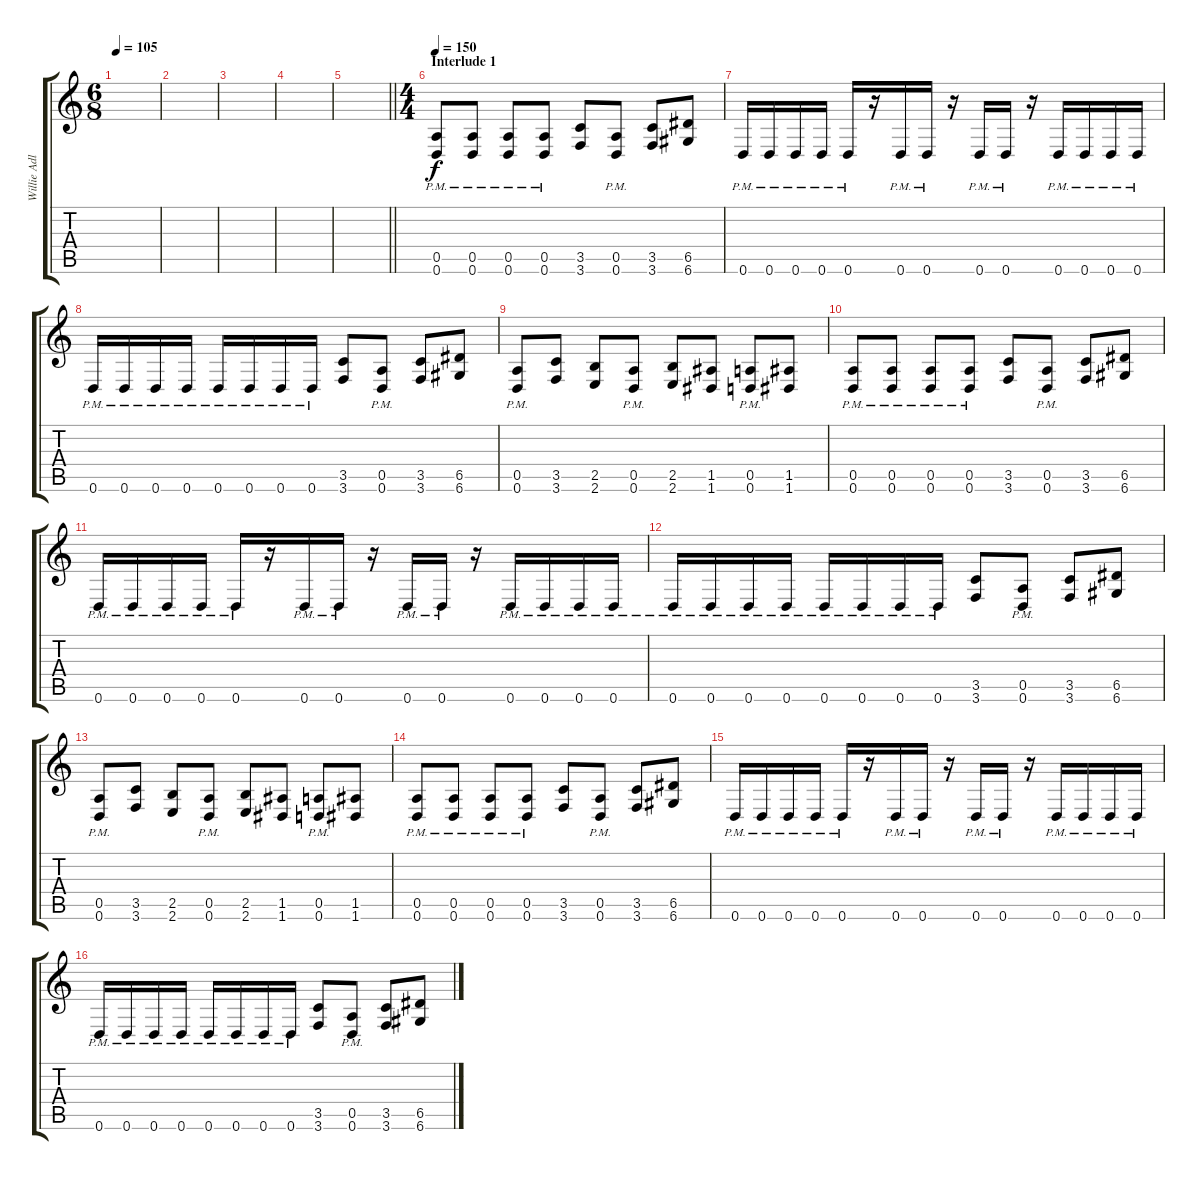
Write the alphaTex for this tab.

\track ("Willie Adler - Rhythm" "Willie Adl") {instrument distortionguitar}
\staff {score tabs}
\tuning (E4 B3 G3 D3 A2 D2) {hide}
\ts (6 8)
\tempo 105
\clef g2
\ks c
|
|
|
|
\barLineRight lightlight
|
\ts (4 4)
\section ("" "Interlude 1")
\tempo 150
(0.5{pm} 0.6{pm}).8{volume 13} (0.5{pm} 0.6{pm}).8 (0.5{pm} 0.6{pm}).8 (0.5{pm} 0.6{pm}).8 (3.5 3.6).8 (0.5{pm} 0.6{pm}).8 (3.5 3.6).8 (6.5 6.6).8 |
0.6{pm}.16 0.6{pm}.16 0.6{pm}.16 0.6{pm}.16 0.6{pm}.16 r.16 0.6{pm}.16 0.6{pm}.16 r.16 0.6{pm}.16 0.6{pm}.16 r.16 0.6{pm}.16 0.6{pm}.16 0.6{pm}.16 0.6{pm}.16 |
0.6{pm}.16 0.6{pm}.16 0.6{pm}.16 0.6{pm}.16 0.6{pm}.16 0.6{pm}.16 0.6{pm}.16 0.6{pm}.16 (3.5 3.6).8 (0.5{pm} 0.6{pm}).8 (3.5 3.6).8 (6.5 6.6).8 |
(0.5{pm} 0.6{pm}).8 (3.5 3.6).8 (2.5 2.6).8 (0.5{pm} 0.6{pm}).8 (2.5 2.6).8 (1.5 1.6).8 (0.5{pm} 0.6{pm}).8 (1.5 1.6).8 |
(0.5{pm} 0.6{pm}).8 (0.5{pm} 0.6{pm}).8 (0.5{pm} 0.6{pm}).8 (0.5{pm} 0.6{pm}).8 (3.5 3.6).8 (0.5{pm} 0.6{pm}).8 (3.5 3.6).8 (6.5 6.6).8 |
0.6{pm}.16 0.6{pm}.16 0.6{pm}.16 0.6{pm}.16 0.6{pm}.16 r.16 0.6{pm}.16 0.6{pm}.16 r.16 0.6{pm}.16 0.6{pm}.16 r.16 0.6{pm}.16 0.6{pm}.16 0.6{pm}.16 0.6{pm}.16 |
0.6{pm}.16 0.6{pm}.16 0.6{pm}.16 0.6{pm}.16 0.6{pm}.16 0.6{pm}.16 0.6{pm}.16 0.6{pm}.16 (3.5 3.6).8 (0.5{pm} 0.6{pm}).8 (3.5 3.6).8 (6.5 6.6).8 |
(0.5{pm} 0.6{pm}).8 (3.5 3.6).8 (2.5 2.6).8 (0.5{pm} 0.6{pm}).8 (2.5 2.6).8 (1.5 1.6).8 (0.5{pm} 0.6{pm}).8 (1.5 1.6).8 |
(0.5{pm} 0.6{pm}).8 (0.5{pm} 0.6{pm}).8 (0.5{pm} 0.6{pm}).8 (0.5{pm} 0.6{pm}).8 (3.5 3.6).8 (0.5{pm} 0.6{pm}).8 (3.5 3.6).8 (6.5 6.6).8 |
0.6{pm}.16 0.6{pm}.16 0.6{pm}.16 0.6{pm}.16 0.6{pm}.16 r.16 0.6{pm}.16 0.6{pm}.16 r.16 0.6{pm}.16 0.6{pm}.16 r.16 0.6{pm}.16 0.6{pm}.16 0.6{pm}.16 0.6{pm}.16 |
0.6{pm}.16 0.6{pm}.16 0.6{pm}.16 0.6{pm}.16 0.6{pm}.16 0.6{pm}.16 0.6{pm}.16 0.6{pm}.16 (3.5 3.6).8 (0.5{pm} 0.6{pm}).8 (3.5 3.6).8 (6.5 6.6).8
